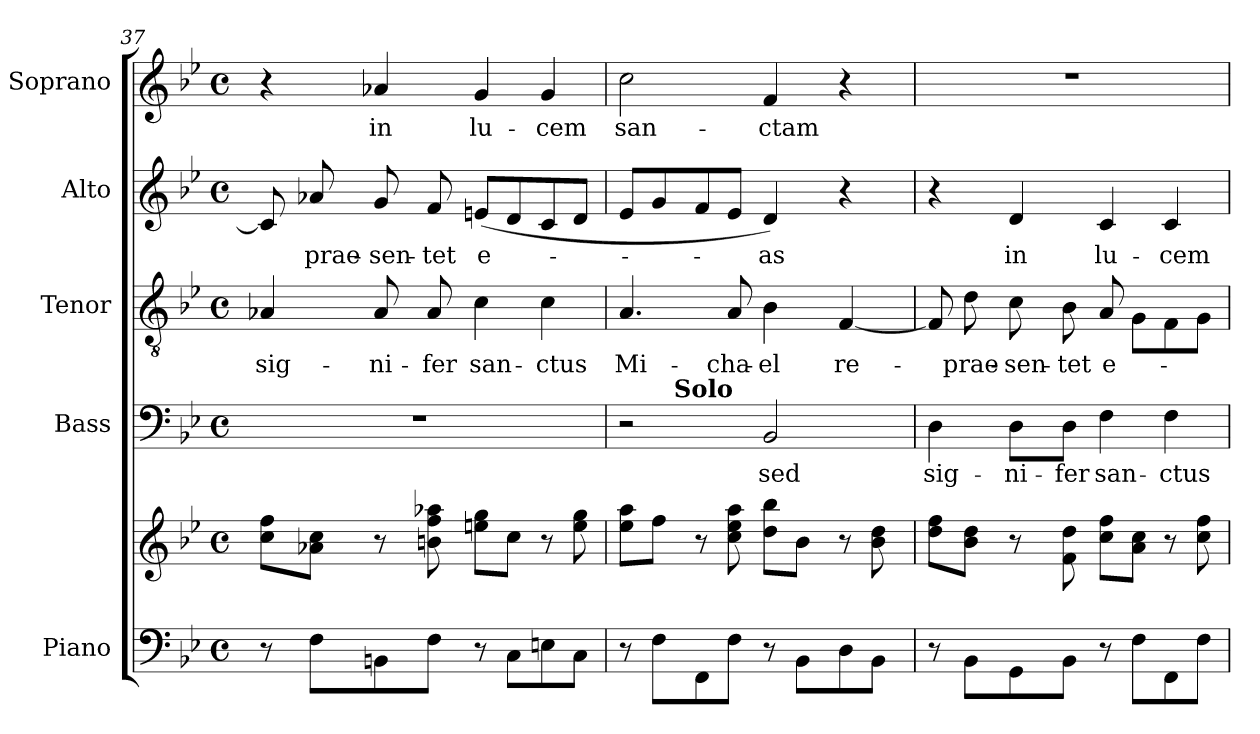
**kern	**kern	**kern	**text	**kern	**text	**kern	**text	**kern	**text
*part5	*part5	*part4	*part4	*part3	*part3	*part2	*part2	*part1	*part1
*staff6	*staff5	*staff4	*staff4	*staff3	*staff3	*staff2	*staff2	*staff1	*staff1
*I"Piano	*	*I"Bass	*	*I"Tenor	*	*I"Alto	*	*I"Soprano	*
*I'Pno.	*	*I'B.	*	*I'T.	*	*I'A.	*	*I'S.	*
*clefF4	*clefG2	*clefF4	*	*clefGv2	*	*clefG2	*	*clefG2	*
*k[b-e-]	*k[b-e-]	*k[b-e-]	*	*k[b-e-]	*	*k[b-e-]	*	*k[b-e-]	*
*B-:	*B-:	*B-:	*	*B-:	*	*B-:	*	*B-:	*
*M4/4	*M4/4	*M4/4	*	*M4/4	*	*M4/4	*	*M4/4	*
*met(c)	*met(c)	*met(c)	*	*met(c)	*	*met(c)	*	*met(c)	*
=37	=37	=37	=37	=37	=37	=37	=37	=37	=37
!	!	!	!	!	!LO:LY:b	!	!	!	!
8r	8cc\ 8ff\L	1r	.	4A-X/	sig-	8c/]	.	4r	.
!	!	!	!	!	!	!	!LO:LY:b	!	!
8F\L	8a-X\ 8cc\J	.	.	.	.	8a-X/	-prae-	.	.
!	!	!	!	!	!LO:LY:b	!	!LO:LY:b	!	!LO:LY:b
8BBn\	8r	.	.	8A-/	-ni-	8g/	-sen-	4a-X/	in
!	!	!	!	!	!LO:LY:b	!	!LO:LY:b	!	!
8F\J	8bn\ 8ff\ 8aa-X\	.	.	8A-/	-fer	8f/	-tet	.	.
!	!	!	!	!	!LO:LY:b	!	!LO:LY:b	!	!LO:LY:b
8r	8een\ 8gg\L	.	.	4c\	san-	(<8en/L	e-	4g/	lu-
8C\L	8cc\J	.	.	.	.	8d/	.	.	.
!	!	!	!	!	!LO:LY:b	!	!	!	!LO:LY:b
8En\	8r	.	.	4c\	-ctus	8c/	.	4g/	-cem
8C\J	8ee\ 8gg\	.	.	.	.	8d/J	.	.	.
=38	=38	=38	=38	=38	=38	=38	=38	=38	=38
!	!	!	!	!	!LO:LY:b	!	!	!	!LO:LY:b
*	*	*^	*	*	*	*	*	*	*
8r	8ee-\ 8aa\L	2r	8.ryy	.	4.A/	Mi-	8e-/L	.	2cc\	san-
8F\L	8ff\J	.	.	.	.	.	8g/	.	.	.
!	!	!	!LO:TX:a:B:t=Solo	!	!	!	!	!	!	!
.	.	.	2ryy	.	.	.	.	.	.	.
8FF\	8r	.	.	.	.	.	8f/	.	.	.
!	!	!	!	!	!	!LO:LY:b	!	!	!	!
8F\J	8cc\ 8ee-\ 8aa\	.	.	.	8A/	-cha-	8e-/J	.	.	.
!	!	!	!	!LO:LY:b	!	!LO:LY:b	!	!LO:LY:b	!	!LO:LY:b
8r	8dd\ 8bb-\L	2BB-/	.	sed	4B-\	-el	4d/)	-as	4f/	-ctam
8BB-\L	8b-\J	.	.	.	.	.	.	.	.	.
.	.	.	4ryy	.	.	.	.	.	.	.
!	!	!	!	!	!	!LO:LY:b	!	!	!	!
8D\	8r	.	.	.	[4F/	re-	4r	.	4r	.
8BB-\J	8b-\ 8dd\	.	.	.	.	.	.	.	.	.
.	.	.	16ryy	.	.	.	.	.	.	.
!!LO:PB:g=z
=39	=39	=39	=39	=39	=39	=39	=39	=39	=39	=39
!	!	!	!	!LO:LY:b	!	!	!	!	!	!
*	*	*v	*v	*	*	*	*	*	*	*
8r	8dd\ 8ff\L	4D\	sig-	8F/]	.	4r	.	1r	.
!	!	!	!	!	!LO:LY:b	!	!	!	!
8BB-\L	8b-\ 8dd\J	.	.	8d\	-prae-	.	.	.	.
!	!	!	!LO:LY:b	!	!LO:LY:b	!	!LO:LY:b	!	!
8GG\	8r	8D\L	-ni-	8c\	-sen-	4d/	in	.	.
!	!	!	!LO:LY:b	!	!LO:LY:b	!	!	!	!
8BB-\J	8f\ 8dd\	8D\J	-fer	8B-\	-tet	.	.	.	.
!	!	!	!LO:LY:b	!	!LO:LY:b	!	!LO:LY:b	!	!
8r	8cc\ 8ff\L	4F\	san-	8A/	e-	4c/	lu-	.	.
8F\L	8a\ 8cc\J	.	.	8G\L	.	.	.	.	.
!	!	!	!LO:LY:b	!	!	!	!LO:LY:b	!	!
8FF\	8r	4F\	-ctus	8F\	.	4c/	-cem	.	.
8F\J	8cc\ 8ff\	.	.	8G\J	.	.	.	.	.
=	=	=	=	=	=	=	=	=	=
*-	*-	*-	*-	*-	*-	*-	*-	*-	*-
